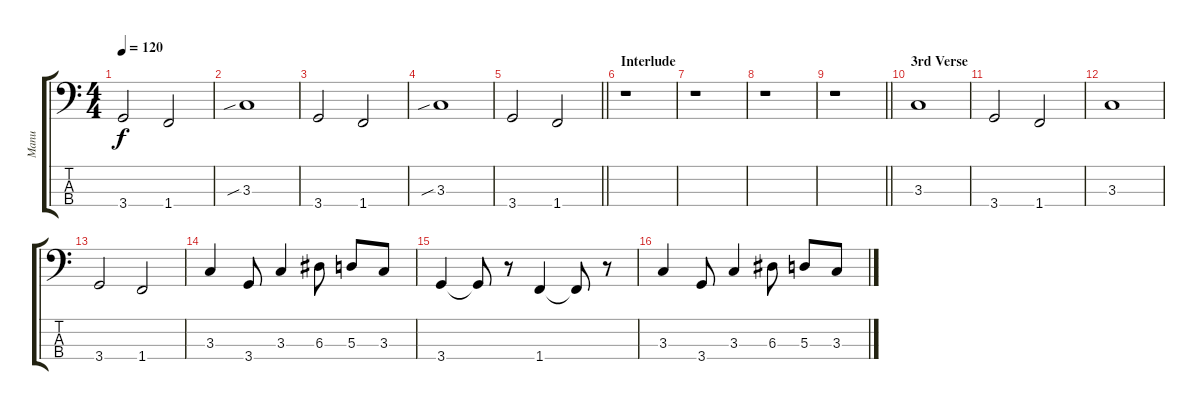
\track ("Manu" "Manu") {instrument electricbassfinger}
\staff {score tabs}
\tuning (G2 D2 A1 E1) {hide}
\ts (4 4)
\tempo 120
\clef f4
\ks c
3.4.2{dy f} 1.4.2 |
3.3{sib}.1 |
3.4.2 1.4.2 |
3.3{sib}.1 |
\barLineRight lightlight
3.4.2 1.4.2 |
\section ("" "Interlude")
r.1 |
r.1 |
r.1 |
\barLineRight lightlight
r.1 |
\section ("" "3rd Verse")
3.3.1 |
3.4.2 1.4.2 |
3.3.1 |
3.4.2 1.4.2 |
3.3.4 3.4.8 3.3.4 6.3.8 5.3.8 3.3.8 |
3.4.4 3.4{t}.8 r.8 1.4.4 1.4{t}.8 r.8 |
3.3.4 3.4.8 3.3.4 6.3.8 5.3.8 3.3.8
